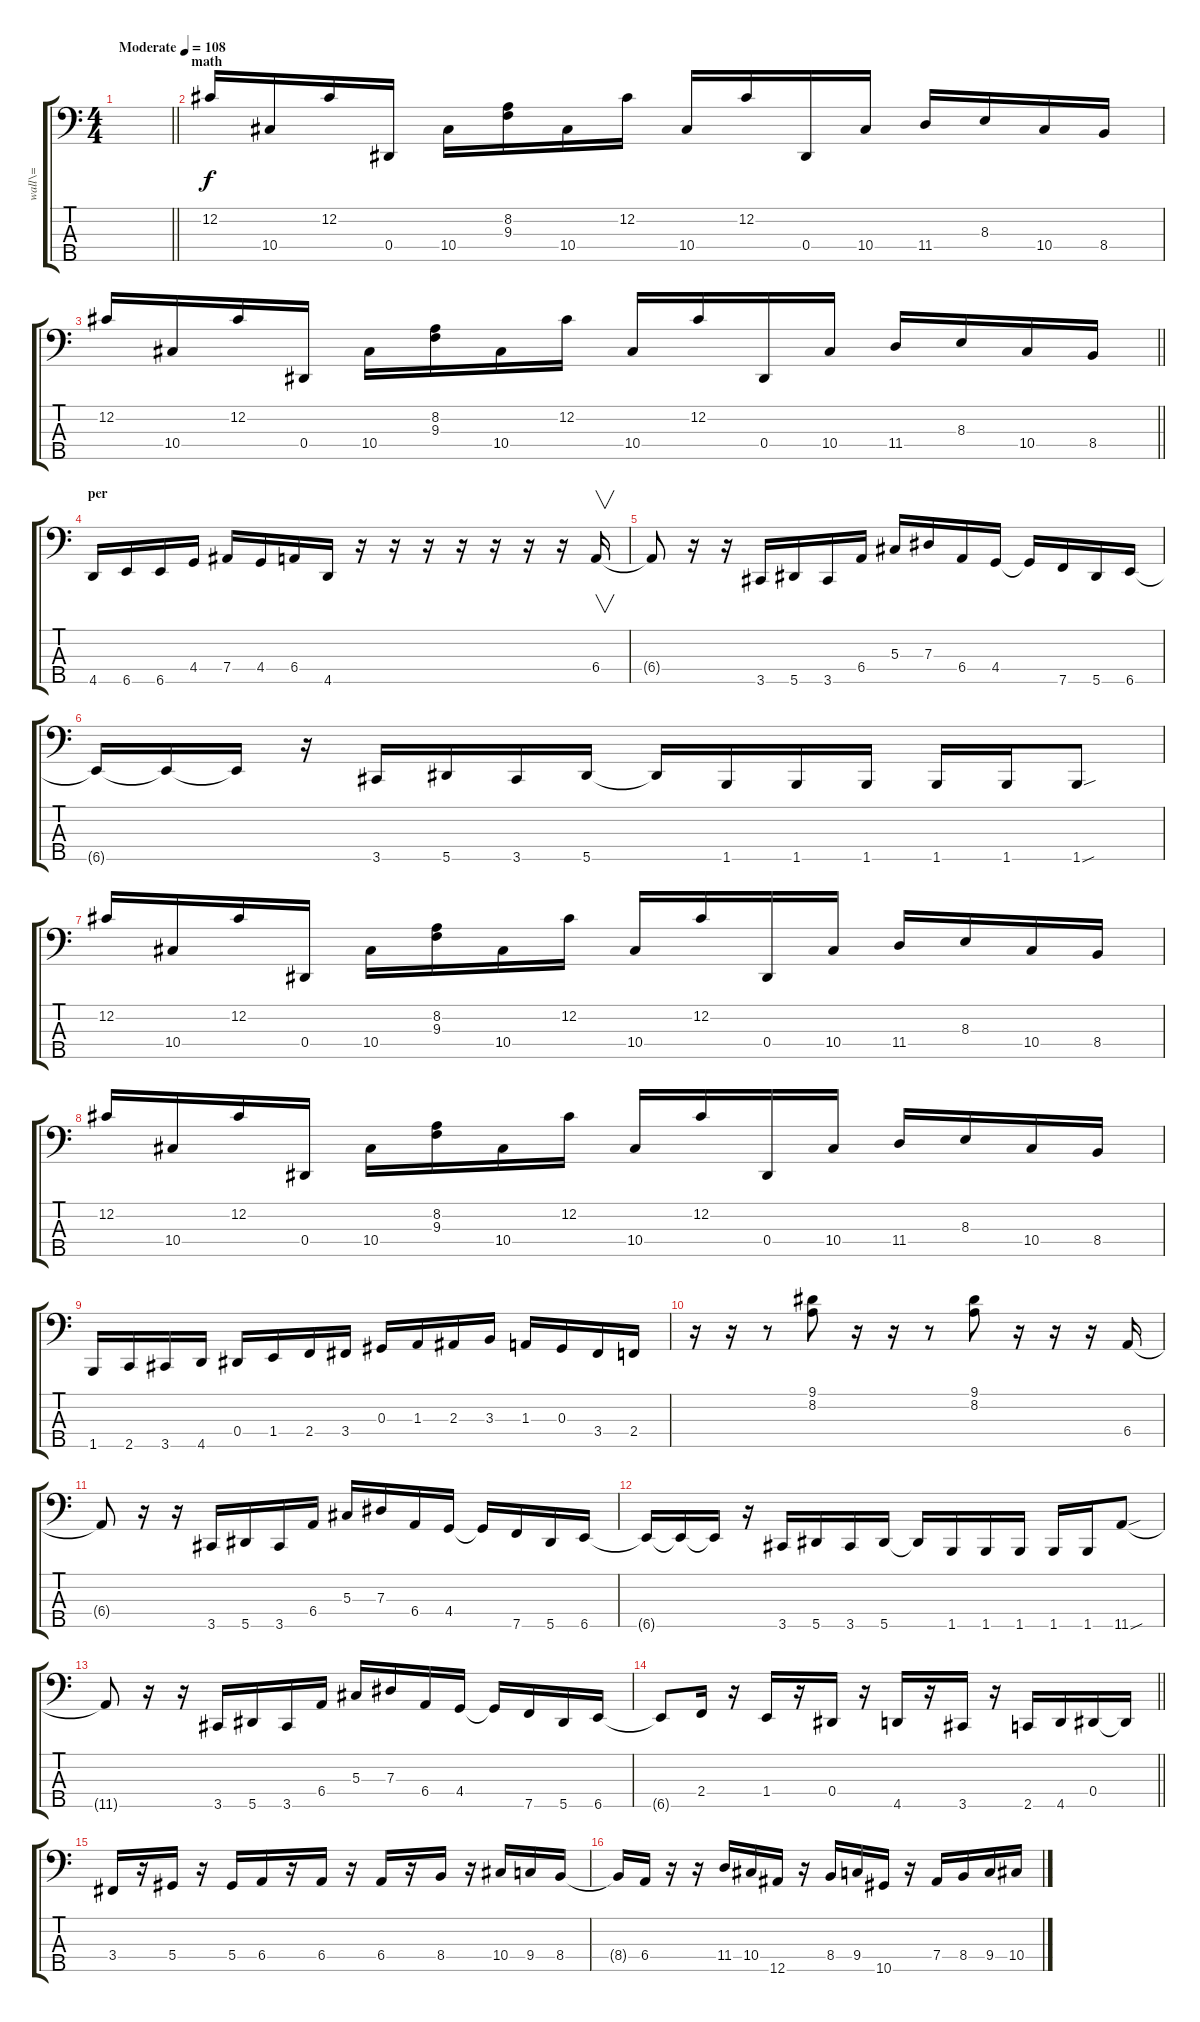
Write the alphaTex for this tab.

\track ("wall\\=" "wall\\=") {instrument slapbass1}
\staff {score tabs}
\tuning (Gb2 Db2 Ab1 Eb1 Bb0) {hide}
\ts (4 4)
\tempo (108 "Moderate")
\clef f4
\barLineRight lightlight
\ks c
|
\section ("" "math")
12.2.16 10.4.16 12.2.16 0.4.16 10.4.16 (8.2 9.3).16 10.4.16 12.2.16 10.4.16 12.2.16 0.4.16 10.4.16 11.4.16 8.3.16 10.4.16 8.4.16 |
\barLineRight lightlight
12.2.16 10.4.16 12.2.16 0.4.16 10.4.16 (8.2 9.3).16 10.4.16 12.2.16 10.4.16 12.2.16 0.4.16 10.4.16 11.4.16 8.3.16 10.4.16 8.4.16 |
\section ("" "per")
4.5.16 6.5.16 6.5.16 4.4.16 7.4.16 4.4.16 6.4.16 4.5.16 r.16 r.16 r.16 r.16 r.16 r.16 r.16 6.4.16{v} |
6.4{t}.8 r.16 r.16 3.5.16 5.5.16 3.5.16 6.4.16 5.3.16 7.3.16 6.4.16 4.4.16 4.4{t}.16 7.5.16 5.5.16 6.5.16 |
6.5{t}.16 6.5{t}.16 6.5{t}.16 r.16 3.5.16 5.5.16 3.5.16 5.5.16 5.5{t}.16 1.5.16 1.5.16 1.5.16 1.5.16 1.5.16 1.5{sou}.8 |
12.2.16 10.4.16 12.2.16 0.4.16 10.4.16 (8.2 9.3).16 10.4.16 12.2.16 10.4.16 12.2.16 0.4.16 10.4.16 11.4.16 8.3.16 10.4.16 8.4.16 |
12.2.16 10.4.16 12.2.16 0.4.16 10.4.16 (8.2 9.3).16 10.4.16 12.2.16 10.4.16 12.2.16 0.4.16 10.4.16 11.4.16 8.3.16 10.4.16 8.4.16 |
1.5.16 2.5.16 3.5.16 4.5.16 0.4.16 1.4.16 2.4.16 3.4.16 0.3.16 1.3.16 2.3.16 3.3.16 1.3.16 0.3.16 3.4.16 2.4.16 |
r.16 r.16 r.8 (9.1 8.2).8 r.16 r.16 r.8 (9.1 8.2).8 r.16 r.16 r.16 6.4.16 |
6.4{t}.8 r.16 r.16 3.5.16 5.5.16 3.5.16 6.4.16 5.3.16 7.3.16 6.4.16 4.4.16 4.4{t}.16 7.5.16 5.5.16 6.5.16 |
6.5{t}.16 6.5{t}.16 6.5{t}.16 r.16 3.5.16 5.5.16 3.5.16 5.5.16 5.5{t}.16 1.5.16 1.5.16 1.5.16 1.5.16 1.5.16 11.5{sou}.8 |
11.5{t}.8 r.16 r.16 3.5.16 5.5.16 3.5.16 6.4.16 5.3.16 7.3.16 6.4.16 4.4.16 4.4{t}.16 7.5.16 5.5.16 6.5.16 |
\barLineRight lightlight
6.5{t}.8 2.4.16 r.16 1.4.16 r.16 0.4.16 r.16 4.5.16 r.16 3.5.16 r.16 2.5.16 4.5.16 0.4.16 0.4{t}.16 |
3.4.16 r.16 5.4.16 r.16 5.4.16 6.4.16 r.16 6.4.16 r.16 6.4.16 r.16 8.4.16 r.16 10.4.16 9.4.16 8.4.16 |
8.4{t}.16 6.4.16 r.16 r.16 11.4.16 10.4.16 12.5.16 r.16 8.4.16 9.4.16 10.5.16 r.16 7.4.16 8.4.16 9.4.16 10.4.16
